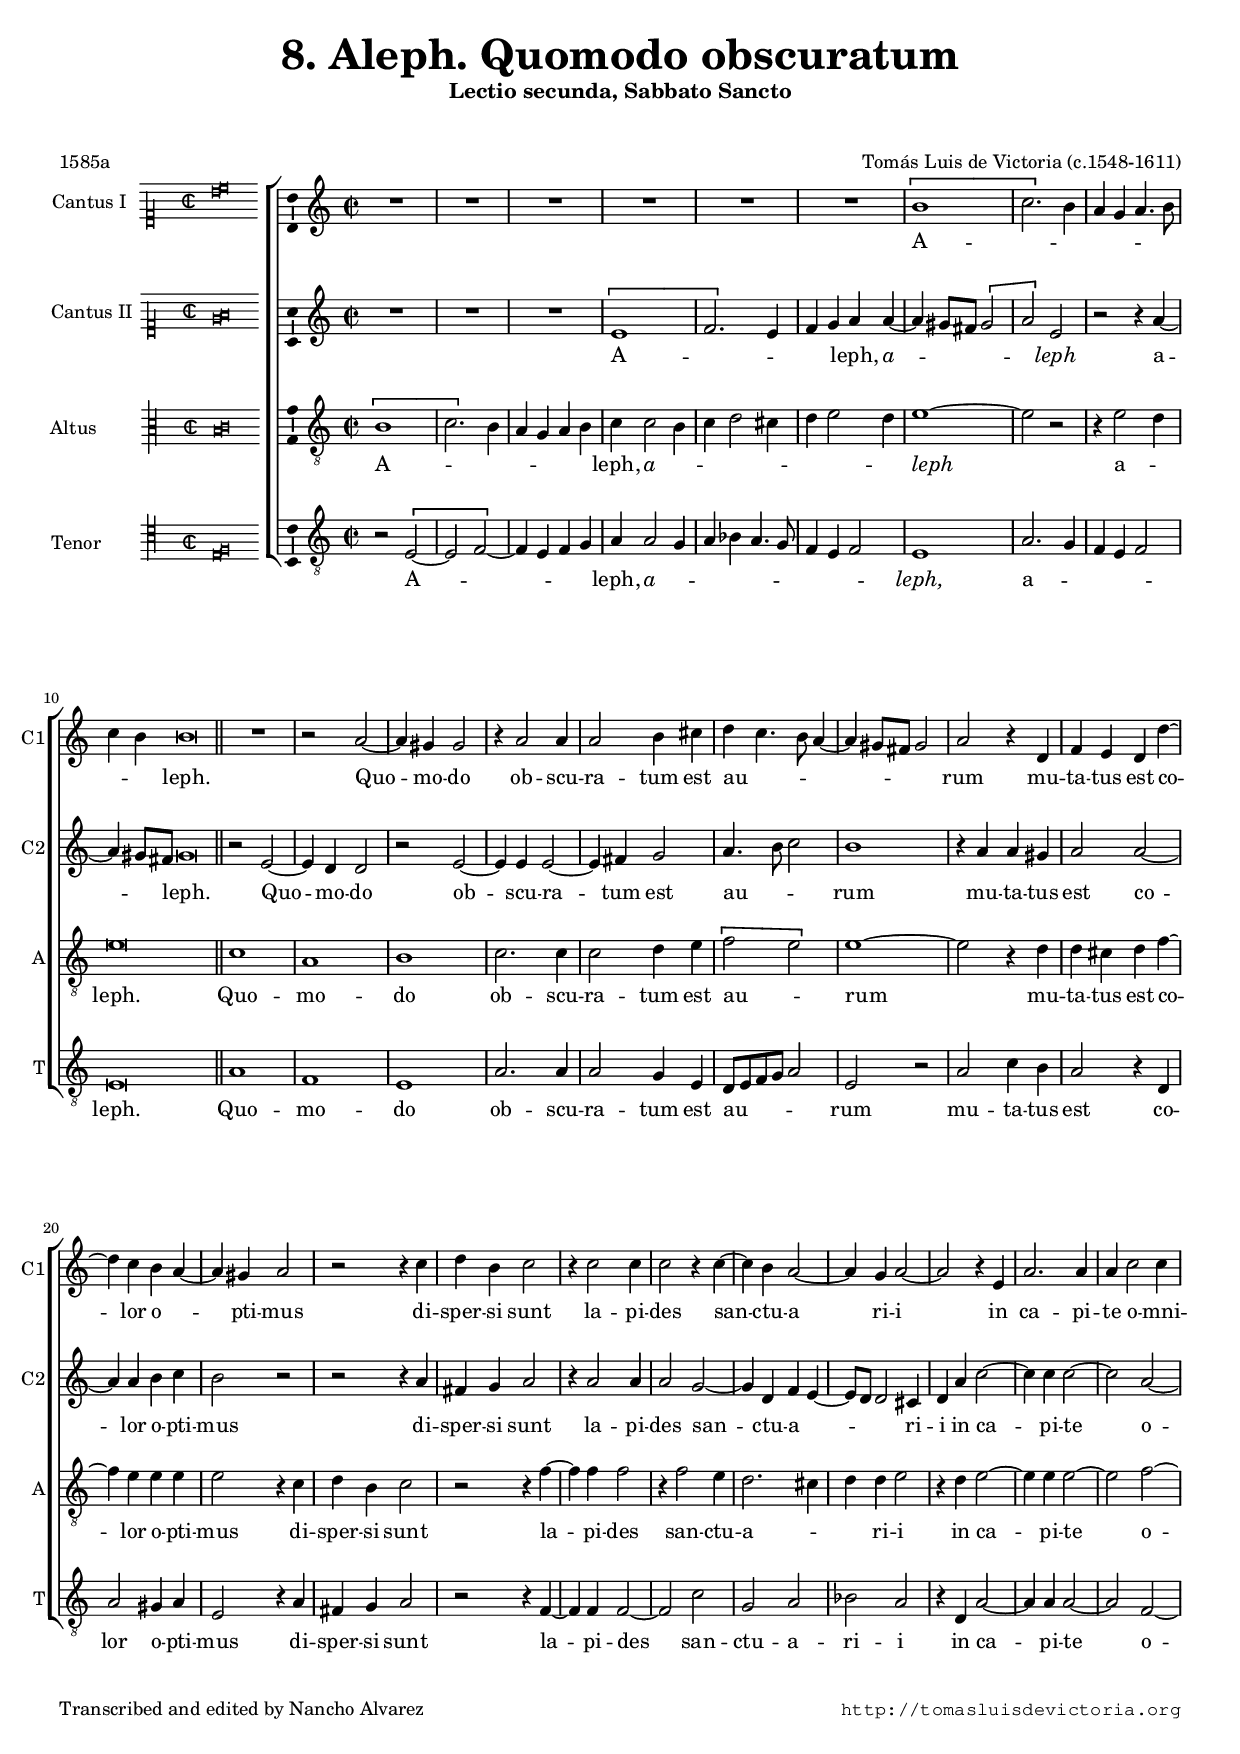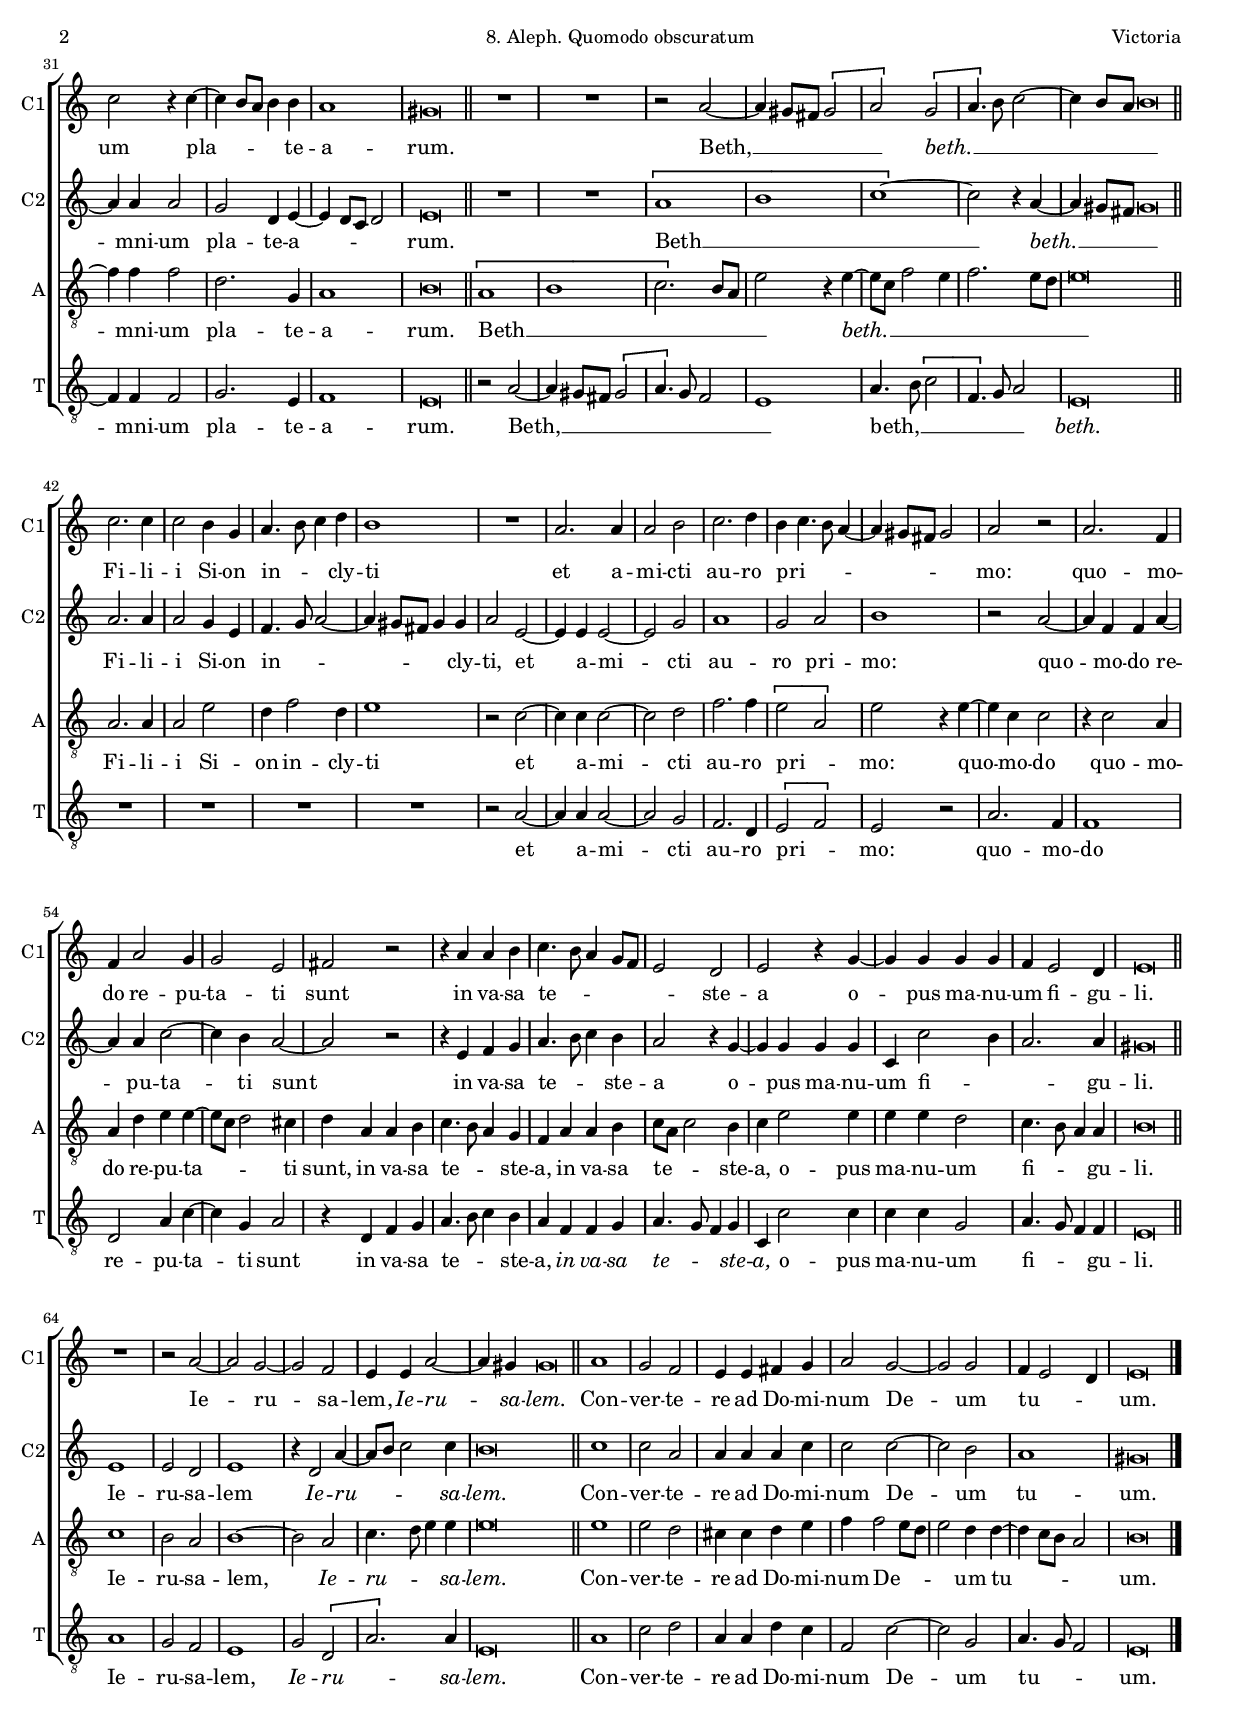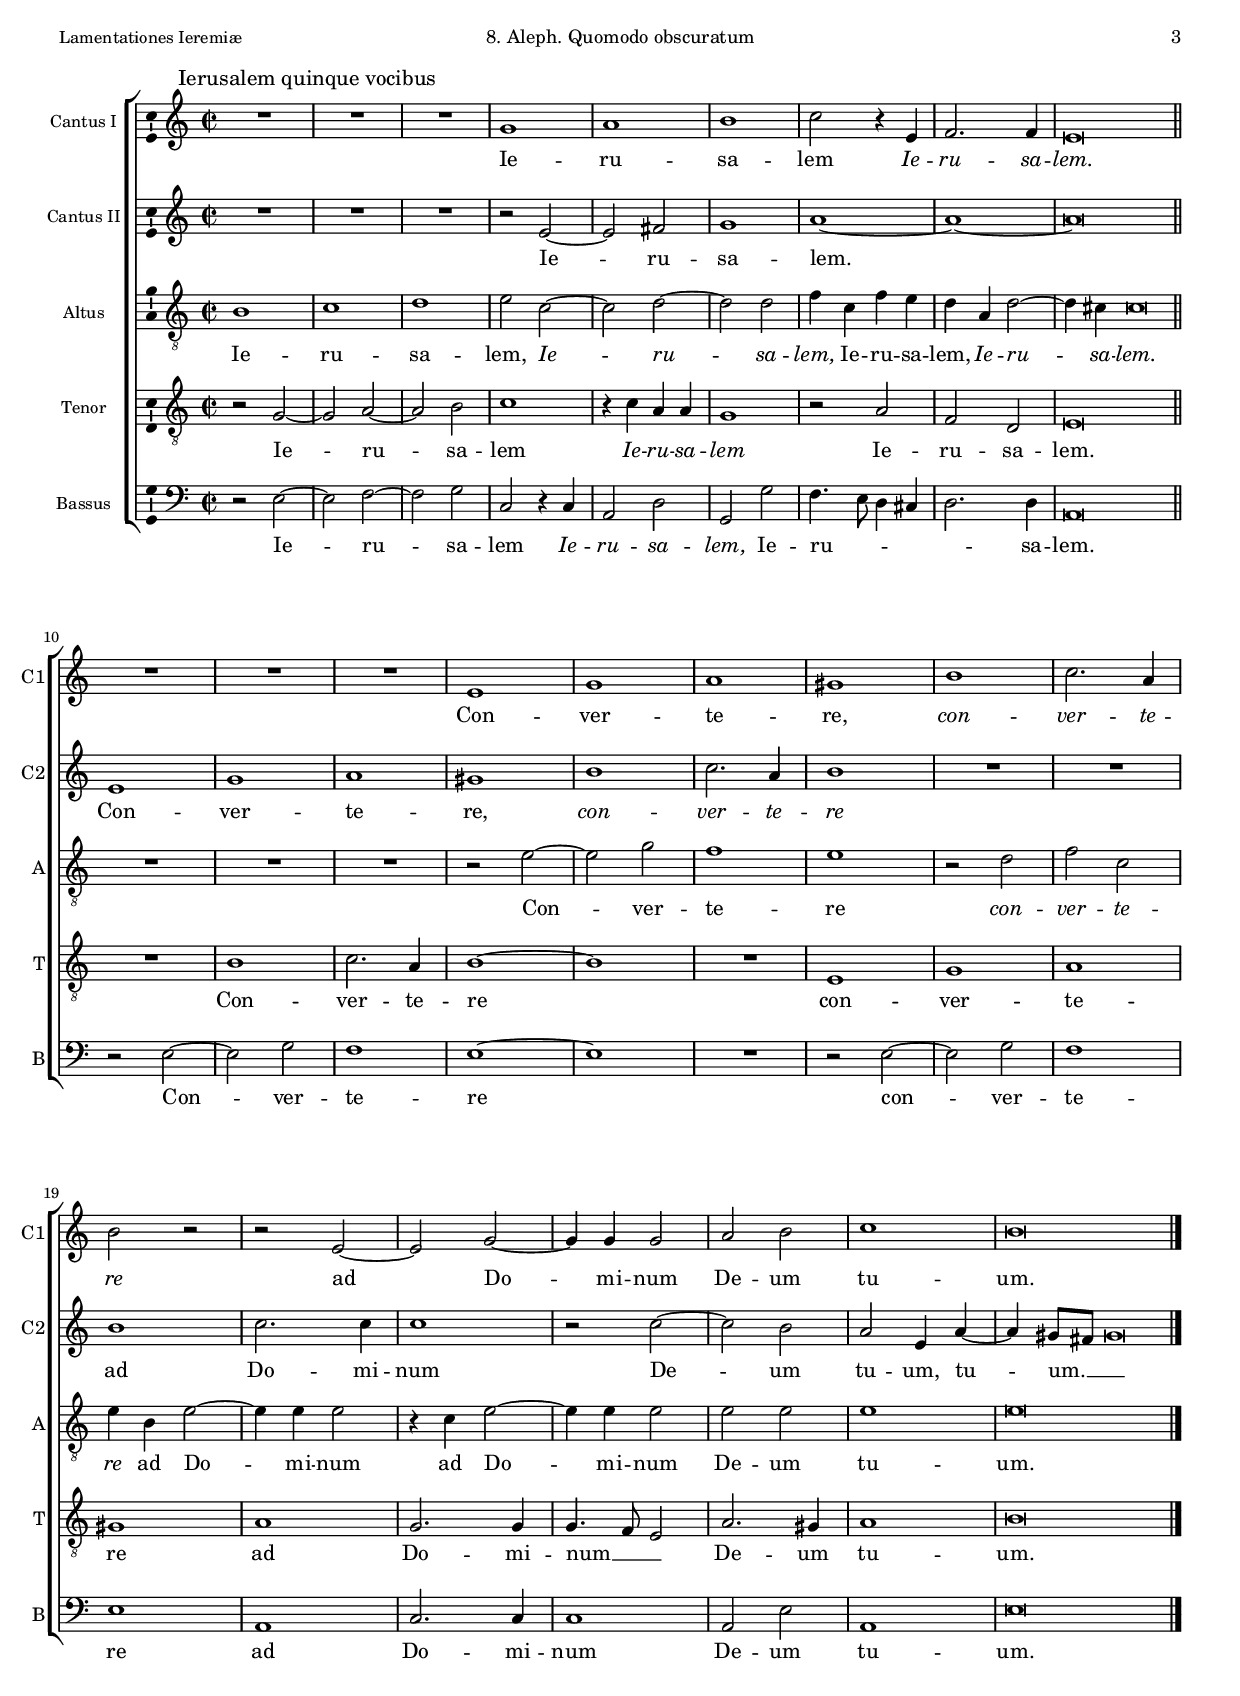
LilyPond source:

\version "2.18.0"

#(set-default-paper-size "a4")
#(set-global-staff-size 16.3)
#(ly:set-option 'point-and-click #f)
%mobile -s15.0 -i3.1 -m7 -ball

italicas=\override LyricText.font-shape = #'italic
rectas=\override LyricText.font-shape = #'upright
ss=\once \set suggestAccidentals = ##t
incipitwidth=20

htitle="8. Aleph. Quomodo obscuratum"
hcomposer="Victoria"

% Lamentaciones de Jeremías
% He cotejado el texto de las lamentaciones con un breviario romano de 1686

\header {
	title=\markup{\fontsize #3 "8. Aleph. Quomodo obscuratum" }
	subtitle=\markup{"Lectio secunda, Sabbato Sancto"} % Sabbatho
	subsubtitle=\markup{\column{" " " "}}
	composer="Tomás Luis de Victoria (c.1548-1611)"
        pdfauthor=\composer
	poet = "1585a"
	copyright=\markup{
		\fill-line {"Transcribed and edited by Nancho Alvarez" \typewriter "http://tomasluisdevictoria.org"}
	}
%	tagline=""
}


global={\key a \minor \time 2/2 \skip 1*10 \bar "||" 
                                      \skip 1*24 \bar "||" 
                                      %tablet \break
				      \skip 1*7 \bar "||"
				      \break
				      \skip 1*22 \bar "||"
				      \skip 1*6 \bar "||"
				      \skip 1*7 \bar "|."
}

cantus={
	R1*4/4 |
	R1*4/4 |
	R1*4/4 |
	R1*4/4 |
%5
	R1*4/4 |
	R1*4/4 |
	\[b'1 |
	c''2.\] b'4 |
	a' g' a'4. b'8 |
%10
	c''4 b' b'\breve*1/4 |
	R1*4/4 |
	r2 a' ~ |
	a'4 gis' gis'2 |
	r4 a'2 a'4 |
%15
	a'2 b'4 cis'' |
	d'' c''4. b'8 a'4 ~ |
	a' gis'8 fis' gis'2 |
	a' r4 d' |
	f' e' d' d'' ~ |
%20
	d'' c'' b' a' ~ |
	a' gis' a'2 |
	r r4 c'' |
	d'' b' c''2 |
	r4 c''2 c''4 |
%25
	c''2 r4 c'' ~ |
	c'' b' a'2 ~ |
	a'4 g' a'2 ~ |
	a' r4 e' |
	a'2. a'4 |
%30
	a' c''2 c''4 |
	c''2 r4 c'' ~ |
	c'' b'8 a' b'4 b' |
	a'1 |
	gis'\breve*1/2 |
%35
	R1*4/4 |
	R1*4/4 |
	r2 a' ~ |
	a'4 gis'8 fis' \[gis'2 |
	a'\] \[g' |
%40
	a'4.\] b'8 c''2 ~ |
	c''4 b'8 a' b'\breve*1/4 |
	c''2. c''4 |
	c''2 b'4 g' |
	a'4. b'8 c''4 d'' |
%45
	b'1 |
	R1*4/4 |
	a'2. a'4 |
	a'2 b' |
	c''2. d''4 |
%50
	b' c''4. b'8 a'4 ~ |
	a' gis'8 fis' gis'2 |
	a' r |
	a'2. f'4 |
	f' a'2 g'4 |
%55
	g'2 e' |
	fis' r |
	r4 a' a' b' |
	c''4. b'8 a'4 g'8 f' |
	e'2 d' |
%60
	e' r4 g' ~ |
	g' g' g' g' |
	f' e'2 d'4 |
	e'\breve*1/2 |
	R1*4/4 |
%65
	r2 a' ~ |
	a' g' ~ |
	g' f' |
	e'4 e' a'2 ~ |
	a'4 gis' gis'\breve*1/4 |
%70
	a'1 |
	g'2 f' |
	e'4 e' fis' g' |
	a'2 g' ~ |
	g' g' |
%75
	f'4 e'2 d'4 |
	e'\breve*1/2 |
}

cantusdos={
	R1*4/4 |
	R1*4/4 |
	R1*4/4 |
	\[e'1 |
%5
	f'2.\] e'4 |
	f' g' a' a' ~ |
	a' gis'8 fis' \[gis'2 |
	a'\] e' |
	r r4 a' ~ |
%10
	a' gis'8 fis' gis'\breve*1/4 |
	r2 e' ~ |
	e'4 d' d'2 |
	r e' ~ |
	e'4 e' e'2 ~ |
%15
	e'4 fis' g'2 |
	a'4. b'8 c''2 |
	b'1 |
	r4 a' a' gis' |
	a'2 a' ~ |
%20
	a'4 a' b' c'' |
	b'2 r |
	r r4 a' |
	fis' g' a'2 |
	r4 a'2 a'4 |
%25
	a'2 g' ~ |
	g'4 d' f' e' ~ |
	e'8 d' d'2 cis'4 |
	d' a' c''2 ~ |
	c''4 c'' c''2 ~ |
%30
	c'' a' ~ |
	a'4 a' a'2 |
	g' d'4 e' ~ |
	e' d'8 c' d'2 |
	e'\breve*1/2 |
%35
	R1*4/4 |
	R1*4/4 |
	\[a'1 |
	b' |
	c'' ~ \] |
%40
	c''2 r4 a' ~ |
	a' gis'8 fis' gis'\breve*1/4 |
	a'2. a'4 |
	a'2 g'4 e' |
	f'4. g'8 a'2 ~ |
%45
	a'4 gis'8 fis' gis'4 gis' |
	a'2 e' ~ |
	e'4 e' e'2 ~ |
	e' g' |
	a'1 |
%50
	g'2 a' |
	b'1 |
	r2 a' ~ |
	a'4 f' f' a' ~ |
	a' a' c''2 ~ |
%55
	c''4 b' a'2 ~ |
	a' r |
	r4 e' f' g' |
	a'4. b'8 c''4 b' |
	a'2 r4 g' ~ |
%60
	g' g' g' g' |
	c' c''2 b'4 |
	a'2. a'4 |
	gis'\breve*1/2 |
	e'1 |
%65
	e'2 d' |
	e'1 |
	r4 d'2 a'4 ~ |
	a'8 b' c''2 c''4 |
	b'\breve*1/2 |
%70
	c''1 |
	c''2 a' |
	a'4 a' a' c'' |
	c''2 c'' ~ |
	c'' b' |
%75
	a'1 |
	gis'\breve*1/2 |
}

altus={
	\[b1 |
	c'2.\] b4 |
	a g a b |
	c' c'2 b4 |
%5
	c' d'2 cis'4 |
	d' e'2 d'4 |
	e'1 ~ |
	e'2 r |
	r4 e'2 d'4 |
%10
	e'\breve*1/2 |
	c'1 |
	a |
	b |
	c'2. c'4 |
%15
	c'2 d'4 e' |
	\[f'2 e'\] |
	e'1 ~ |
	e'2 r4 d' |
	d' cis' d' f' ~ |
%20
	f' e' e' e' |
	e'2 r4 c' |
	d' b c'2 |
	r r4 f' ~ |
	f' f' f'2 |
%25
	r4 f'2 e'4 |
	d'2. cis'4 |
	d' d' e'2 |
	r4 d' e'2 ~ |
	e'4 e' e'2 ~ |
%30
	e' f' ~ |
	f'4 f' f'2 |
	d'2. g4 |
	a1 |
	b\breve*1/2 |
%35
	\[a1 |
	b |
	c'2.\] b8 a |
	e'2 r4 e' ~ |
	e'8 c' f'2 e'4 |
%40
	f'2. e'8 d' |
	e'\breve*1/2 |
	a2. a4 |
	a2 e' |
	d'4 f'2 d'4 |
%45
	e'1 |
	r2 c' ~ |
	c'4 c' c'2 ~ |
	c' d' |
	f'2. f'4 |
%50
	\[e'2 a\] |
	e' r4 e' ~ |
	e' c' c'2 |
	r4 c'2 a4 |
	a d' e' e' ~ |
%55
	e'8 c' d'2 cis'4 |
	d' a a b |
	c'4. b8 a4 g |
	f a a b |
	c'8 a c'2 b4 |
%60
	c' e'2 e'4 |
	e' e' d'2 |
	c'4. b8 a4 a |
	b\breve*1/2 |
	c'1 |
%65
	b2 a |
	b1 ~ |
	b2 a |
	c'4. d'8 e'4 e' |
	e'\breve*1/2 |
%70
	e'1 |
	e'2 d' |
	cis'4 cis' d' e' |
	f' f'2 e'8 d' |
	e'2 d'4 d' ~ |
%75
	d' c'8 b a2 |
	b\breve*1/2 |
}

tenor={
	r2 \[e ~ |
	e f ~ \] |
	f4 e f g |
	a a2 g4 |
%5
	a bes a4. g8 |
	f4 e f2 |
	e1 |
	a2. g4 |
	f e f2 |
%10
	e\breve*1/2 |
	a1 |
	f |
	e |
	a2. a4 |
%15
	a2 g4 e |
	d8 e f g a2 |
	e r |
	a c'4 b |
	a2 r4 d |
%20
	a2 gis4 a |
	e2 r4 a |
	fis g a2 |
	r r4 f ~ |
	f f f2 ~ |
%25
	f c' |
	g a |
	bes a |
	r4 d a2 ~ |
	a4 a a2 ~ |
%30
	a f ~ |
	f4 f f2 |
	g2. e4 |
	f1 |
	e\breve*1/2 |
%35
	r2 a ~ |
	a4 gis8 fis \[gis2 |
	a4.\] g8 f2 |
	e1 |
	a4. b8 \[c'2 |
%40
	f4.\] g8 a2 |
	e\breve*1/2 |
	R1*4/4 |
	R1*4/4 |
	R1*4/4 |
%45
	R1*4/4 |
	r2 a ~ |
	a4 a a2 ~ |
	a g |
	f2. d4 |
%50
	\[e2 f\] |
	e r |
	a2. f4 |
	f1 |
	d2 a4 c' ~ |
%55
	c' g a2 |
	r4 d f g |
	a4. b8 c'4 b |
	a f f g |
	a4. g8 f4 g |
%60
	c c'2 c'4 |
	c' c' g2 |
	a4. g8 f4 f |
	e\breve*1/2 |
	a1 |
%65
	g2 f |
	e1 |
	g2 \[d |
	a2.\] a4 |
	e\breve*1/2 |
%70
	a1 |
	c'2 d' |
	a4 a d' c' |
	f2 c' ~ |
	c' g |
%75
	a4. g8 f2 |
	e\breve*1/2 |
}

textocantus=\lyricmode{
A -- _ _ _ _ _ _ _ _ leph.
Quo -- _ mo -- do  ob -- scu -- ra -- tum est
au -- _ _ _ _ _ _ _ rum % :
mu -- ta -- tus est co -- _ lor o -- _ _ pti -- mus % :
di -- sper -- si sunt
la -- pi -- des san -- _ ctu -- a _ ri -- i _
in ca -- pi -- te o -- mni -- um
pla -- _ _ _ _ te -- a -- rum.
Beth, __ _ _ _ _ _ 
\italicas
beth. __ _ _ _ _ _ _ _ 
\rectas
Fi -- li -- i Si -- on in -- _ _ cly -- ti
et a -- mi -- cti au -- ro pri -- _ _ _ _ _ _ _ mo:
quo -- mo -- do re -- pu -- ta -- ti sunt
in va -- sa te -- _ _ _ _ _ ste -- a
o -- _ pus ma -- nu -- um
fi -- gu -- li.
Ie -- _ ru -- _ sa -- lem,
\italicas
Ie -- ru -- _ sa -- lem.
\rectas
Con -- ver -- te -- re ad Do -- mi -- num De -- _ um tu -- _ _ um.
}

textocantusdos=\lyricmode{
A -- _ _ _ _ leph,
\italicas
a -- _ _ _ _ _ leph
\rectas
a -- _ _ _ leph.
Quo -- _ mo -- do 
ob -- _ scu -- ra -- _ tum est
au -- _ _ rum
mu -- ta -- tus est co -- _ lor o -- pti -- mus
di -- sper -- si sunt
la -- pi -- des san -- _ ctu -- a -- _ _ _ _ ri -- i in ca -- _ pi -- te _ o -- _ mni -- um
pla -- te -- a -- _ _ _ _ rum.
Beth __ _ _ _ 
\italicas
beth. __ _ _ _ _ 
\rectas
Fi -- li -- i Si -- on in -- _ _ _ _ _ _ cly -- ti,
et _ a -- mi -- _ cti au -- ro pri -- mo:
quo -- _ mo -- do re -- _ pu -- ta -- _ ti sunt _
in va -- sa te -- _ _ ste -- a
o -- _ pus ma -- nu -- um fi -- _ _ gu -- li.
Ie -- ru -- sa -- lem
\italicas
Ie -- ru -- _ _ _ sa -- lem.
\rectas
Con -- ver -- te -- re 
ad Do -- mi -- num De -- _ um tu -- um.
}

textoaltus=\lyricmode{
A -- _ _ _ _ _ _ leph,
\italicas
a -- _ _ _ _ _ _ _ leph _
\rectas
a -- _ leph.
Quo -- mo -- do
ob --  scu -- ra -- tum est
au -- _ rum _
mu -- ta -- tus est co -- _ lor o -- pti -- mus
di -- sper -- si sunt
la -- _ pi -- des san -- ctu -- a -- _ _ ri -- i
in ca -- _ pi -- te _
o -- _ mni -- um
pla -- te -- a -- rum.
Beth __ _ _ _ _ _ 
\italicas
beth. __ _ _ _ _ _ _ _ _ 
\rectas
Fi -- li -- i Si -- on in -- cly -- ti
et _ a -- mi -- _ cti au -- ro pri -- _ mo:
quo -- _ mo -- do
quo -- mo -- do re -- pu -- ta -- _ _ _ ti sunt,
in va -- sa te -- _ _ ste -- a,
in va -- sa te -- _ _ ste -- a,
o -- pus ma -- nu -- um
fi -- _ _ gu -- li.
Ie -- ru -- sa -- lem, _
\italicas
Ie -- ru -- _ _ sa -- lem.
\rectas
Con -- ver -- te -- re ad Do -- mi -- num De -- _ _ _ um tu -- _ _ _ _ um.
}

textotenor=\lyricmode{
A -- _ _ _ _ _ _ leph,
\italicas
a -- _ _ _ _ _ _ _ _ leph, 
\rectas
a -- _ _ _ _ leph.
Quo -- mo -- do ob -- scu -- ra -- tum est
au -- _ _ _ _ rum
mu -- ta -- tus est
co -- lor o -- pti -- mus
di -- sper -- si sunt
la -- _ pi -- des _ san -- ctu -- a -- ri -- i
in ca -- _ pi -- te _ o -- _ mni -- um pla -- te -- a -- rum.
Beth, __ _ _ _ _ _ _ _ _ 
beth, __ _ _ _ _ _
\italicas beth. \rectas 
et _ a -- mi -- _ cti  au -- ro pri -- _ mo:
quo -- mo -- do
re -- pu -- ta -- _ ti sunt
in va -- sa te -- _ _ ste -- a,
\italicas
in va -- sa te -- _ _ ste -- a,
\rectas
o -- pus ma -- nu -- um fi -- _ _ gu -- li.
Ie -- ru -- sa -- lem,
\italicas Ie -- ru -- _ sa -- lem. \rectas 
Con -- ver -- te -- re ad Do -- mi -- num De -- _ um tu -- _ _ um.
}

incipitcantus=\markup{
	\score{
		{ 
		\set Staff.instrumentName="Cantus I  "
		\override NoteHead.style = #'neomensural
		\override Rest.style = #'neomensural
		\override Staff.TimeSignature.style = #'neomensural
		\cadenzaOn 
		\clef "petrucci-c1"
		\key a \minor
		\time 2/2
		%\[b'\breve c''1.\]
		\[b'\breve c''\]
		} 
	\layout {
                \context {\Voice
                        \remove Ligature_bracket_engraver
                        \consists Mensural_ligature_engraver
                }
                line-width=\incipitwidth
                indent=0
        }
	}
}


incipitcantusdos=\markup{
	\score{
		{ 
		\set Staff.instrumentName="Cantus II "
		\override NoteHead.style = #'neomensural 
		\override Rest.style = #'neomensural
		\override Staff.TimeSignature.style = #'neomensural
		\cadenzaOn 
		\clef "petrucci-c1"
		\key a \minor
		\time 2/2
		%\[e'\breve f'1.\]
		\[e'\breve f'\]
		} 
	\layout {
                \context {\Voice
                        \remove Ligature_bracket_engraver
                        \consists Mensural_ligature_engraver
                }
                line-width=\incipitwidth
                indent=0
        }
	}
}


incipitaltus=\markup{
	\score{
		{ 
		\set Staff.instrumentName="Altus        "
		\override NoteHead.style = #'neomensural 
		\override Rest.style = #'neomensural
		\override Staff.TimeSignature.style = #'neomensural
		\cadenzaOn 
		\clef "petrucci-c3"
		\key a \minor
		\time 2/2
		%\[b\breve c'1.\]
		\[b\breve c'\]
		} 
	\layout {
                \context {\Voice
                        \remove Ligature_bracket_engraver
                        \consists Mensural_ligature_engraver
                }
                line-width=\incipitwidth
                indent=0
        }
	}
}


incipittenor=\markup{
	\score{
		{ 
		\set Staff.instrumentName="Tenor       "
		\override NoteHead.style = #'neomensural 
		\override Rest.style = #'neomensural
		\override Staff.TimeSignature.style = #'neomensural
		\cadenzaOn 
		\clef "petrucci-c4"
		\key a \minor
		\time 2/2
		%\[e\breve f1.\]
		\[e\breve f\]
		} 
	\layout {
                \context {\Voice
                        \remove Ligature_bracket_engraver
                        \consists Mensural_ligature_engraver
                }
                line-width=\incipitwidth
                indent=0
        }
	}
}


\score {
\transpose c' c' {
\new ChoirStaff<<
		\new Staff <<\global
		\new Voice = "v1" {
			\set Staff.instrumentName = \incipitcantus
			\set Staff.shortInstrumentName = "C1"
			\clef "treble"
			\cantus }
		\new Lyrics \lyricsto "v1" { \textocantus }
		>>

		\new Staff <<\global
		\new Voice = "v2" {
			\set Staff.instrumentName = \incipitcantusdos
			\set Staff.shortInstrumentName = "C2"
			\clef "treble"
			\cantusdos }
		\new Lyrics \lyricsto "v2" { \textocantusdos }
		>>

		\new Staff <<\global
		\new Voice = "v3" {
			\set Staff.instrumentName = \incipitaltus
			\set Staff.shortInstrumentName = "A"
			\clef "G_8"
			\altus }
		\new Lyrics \lyricsto "v3" { \textoaltus }
		>>

		\new Staff <<\global
		\new Voice = "v4" {
			\set Staff.instrumentName = \incipittenor
			\set Staff.shortInstrumentName = "T"
			\clef "G_8"
			\tenor }
		\new Lyrics \lyricsto "v4" { \textotenor }
		>>
	>>
      }%transpose

\layout{ 
	\context {\Score \override BarNumber.padding = #2 }
	\context {\Lyrics 
                \override VerticalAxisGroup.staff-affinity = #UP
                \override VerticalAxisGroup.nonstaff-relatedstaff-spacing =
                        #'((basic-distance . 0) (minimum-distance . 0) (padding . 1))
                \override LyricText.font-size = #1.2
                \override LyricHyphen.minimum-distance = #0.5
        }
	\context {\Voice melismaBusyProperties = #'() }
	%\context { \Staff \RemoveEmptyStaves }
	\context {\Staff \consists Ambitus_engraver 
			\override LigatureBracket.padding = #1
			\override VerticalAxisGroup.staff-staff-spacing =
			#'((basic-distance . 11) (minimum-distance . 0) (padding . 1))
	}
}

%\midi {\tempo 4 = 100}


}



%%%%%%%%%%%%%%%%%%%%%%%%%%%%%%%%%%%%%%%%%%%%%%%%%%%%%%%%%%%%%%%%%%%%%%%%%%%%%%%%%%%

global={\key a \minor \time 2/2 \skip 1*9 \bar "||" \break
				      \skip 1*16 \bar "|."
}

cantus={
	\once \override TextScript.X-offset = #-6.5
	s4*0^\markup{\larger "Ierusalem quinque vocibus"}
	R1*4/4 |
	R1*4/4 |
	R1*4/4 |
%80
	g'1 |
	a' |
	b' |
	c''2 r4 e' |
	f'2. f'4 |
%85
	e'\breve*1/2 |
	% cambia la clave a c2 ¡¿por error?!
	R1 |
	R1 |
	R1 |
	e' |
%90
	g' |
	a' |
	gis' |
	b' |
	c''2. a'4 |
%95
	b'2 r |
	r e' ~ |
	e' g' ~ |
	g'4 g' g'2 |
	a' b' |
%100
	c''1 |
	b'\breve*1/2
}

cantusdos={
	R1*4/4 |
	R1*4/4 |
	R1*4/4 |
%80
	r2 e' ~ |
	e' fis' |
	g'1 |
	a' ~ |
	a' ~ |
%85
	a'\breve*1/2 |
	e'1 |
	g' |
	a' |
	gis' |
%90
	b' |
	c''2. a'4 |
	b'1 |
	R1*4/4 |
	R1*4/4 |
%95
	b'1 |
	c''2. c''4 |
	c''1 |
	r2 c'' ~ |
	c'' b' |
%100
	a' e'4 a' ~ |
	a' gis'8 fis' gis'\breve*1/4
}

altus={
	b1 |
	c' |
	d' |
%80
	e'2 c' ~ |
	c' d' ~ |
	d' d' |
	f'4 c' f' e' |
	d' a d'2 ~ |
%85
	d'4 cis' cis'\breve*1/4 |
	R1*4/4 |
	R1*4/4 |
	R1*4/4 |
	r2 e' ~ |
%90
	e' g' |
	f'1 |
	e' |
	r2 d' |
	f' c' |
%95
	e'4 b e'2 ~ |
	e'4 e' e'2 |
	r4 c' e'2 ~ |
	e'4 e' e'2 |
	e' e' |
%100
	e'1 |
	e'\breve*1/2
}

tenor={
	r2 g ~ |
	g a ~ |
	a b |
%80
	c'1 |
	r4 c' a a |
	g1 |
	r2 a |
	f d |
%85
	e\breve*1/2 |
	R1*4/4 |
	b1 |
	c'2. a4 |
	b1 ~ |
%90
	b |
	R1*4/4 |
	e1 |
	g |
	a |
%95
	gis |
	a |
	g2. g4 |
	g4. f8 e2 |
	a2. gis4 |
%100
	a1 |
	b\breve*1/2
}

bassus={
	% petrucci-f4
	r2 e ~ |
	e f ~ |
	f g |
%80
	c r4 c |
	a,2 d |
	g, g |
	f4. e8 d4 cis |
	d2. d4 |
%85
	a,\breve*1/2 |
	r2 e ~ |
	e g |
	f1 |
	e ~ |
%90
	e |
	R1*4/4 |
	r2 e ~ |
	e g |
	f1 |
%95
	e |
	a, |
	c2. c4 |
	c1 |
	a,2 e |
%100
	a,1 |
	e\breve*1/2
}

textocantus=\lyricmode{
Ie -- ru -- sa -- lem
\italicas
Ie -- ru -- sa -- lem.
\rectas
Con -- ver -- te -- re,
\italicas
con -- ver -- te -- re
\rectas
ad _ Do -- _ mi -- num De -- um tu -- um.

}

textocantusdos=\lyricmode{
Ie -- _ ru -- sa -- lem. _ _ 
Con -- ver -- te -- re,
\italicas
con -- ver -- te -- re
\rectas
ad Do -- mi -- num
De -- _ um tu -- um,
tu -- _ um. __ _ _

}

textoaltus=\lyricmode{
Ie -- ru -- sa -- lem,
\italicas
Ie -- _ ru -- _ sa -- lem,
\rectas
Ie -- ru -- sa -- lem,
\italicas
Ie -- ru -- _ sa -- lem.
\rectas
Con -- _ ver -- te -- re
\italicas
con -- ver -- te -- re
\rectas
ad Do -- _ mi --  num
ad Do -- _ mi -- num De -- um tu -- um.

}

textotenor=\lyricmode{
Ie -- _ ru -- _ sa -- lem
\italicas
Ie -- ru -- sa -- lem
\rectas
Ie -- ru -- sa -- lem.
Con -- ver -- te -- re _
con -- ver -- te -- re
ad Do -- mi -- num __ _ _ De -- um tu -- um.
}

textobassus=\lyricmode{
Ie -- _ ru -- _ sa -- lem
\italicas
Ie -- ru -- sa -- lem,
\rectas
Ie -- ru -- _ _ _ _ sa -- lem.
Con -- _ ver -- te -- re _
con -- _ ver -- te -- re
ad Do -- mi -- num De -- um tu -- um.
}


\score {
\transpose c' c' {
\new ChoirStaff<<
		\new Staff <<\global
		\new Voice = "v1" {
			\set Staff.instrumentName = \markup{\smaller "Cantus I"}
			\set Staff.shortInstrumentName = "C1"
			\clef "treble"
			\cantus }
		\new Lyrics \lyricsto "v1" { \textocantus }
		>>

		\new Staff <<\global
		\new Voice = "v2" {
			\set Staff.instrumentName = \markup{\smaller "Cantus II"}
			\set Staff.shortInstrumentName = "C2"
			\clef "treble"
			\cantusdos }
		\new Lyrics \lyricsto "v2" { \textocantusdos }
		>>

		\new Staff <<\global
		\new Voice = "v3" {
			\set Staff.instrumentName = \markup{\smaller "Altus"}
			\set Staff.shortInstrumentName = "A"
			\clef "G_8"
			\altus }
		\new Lyrics \lyricsto "v3" { \textoaltus }
		>>

		\new Staff <<\global
		\new Voice = "v4" {
			\set Staff.instrumentName = \markup{\smaller "Tenor"}
			\set Staff.shortInstrumentName = "T"
			\clef "G_8"
			\tenor }
		\new Lyrics \lyricsto "v4" { \textotenor }
		>>

		\new Staff <<\global
		\new Voice ="v5" {
			\set Staff.instrumentName = \markup{\smaller "Bassus"}
			\set Staff.shortInstrumentName = "B"
			\clef "bass"
			\bassus }
		\new Lyrics \lyricsto "v5" { \textobassus }
		>>
	>>
      }%transpose


\layout{ 
	indent = 1.3\cm
	\context {\Score \override BarNumber.padding = #2 }
	\context {\Lyrics 
                \override VerticalAxisGroup.staff-affinity = #UP
                \override VerticalAxisGroup.nonstaff-relatedstaff-spacing =
                        #'((basic-distance . 0) (minimum-distance . 0) (padding . 1))
                \override LyricText.font-size = #1.2
                \override LyricHyphen.minimum-distance = #0.5
        }
	\context {\Voice melismaBusyProperties = #'() }
	%\context { \Staff \RemoveEmptyStaves }
	\context {\Staff \consists Ambitus_engraver 
			\override LigatureBracket.padding = #1
			\override VerticalAxisGroup.staff-staff-spacing =
			#'((basic-distance . 11) (minimum-distance . 0) (padding . 1))
	}
}

%\midi {\tempo 4 = 100}

}
\paper{
	evenHeaderMarkup=\markup  \fill-line { \fromproperty #'page:page-number-string \htitle \hcomposer }
	oddHeaderMarkup= \markup  \fill-line { \on-the-fly #not-first-page \smaller "Lamentationes Ieremiæ" \on-the-fly #not-first-page \htitle \on-the-fly #not-first-page \fromproperty #'page:page-number-string }
	%system-count=8
	%page-count=1
	ragged-last-bottom = ##f
	indent=3.7\cm
	system-system-spacing =
	#'((basic-distance . 20) (minimum-distance . 0) (padding . 5))
	top-system-spacing = % header
	#'((basic-distance . 10.5) (minimum-distance . 0) (padding . 0))
	last-bottom-spacing = % footer
	#'((basic-distance . 12) (minimum-distance . 0) (padding . 0))
	%top-markup-spacing #'basic-distance = 0
	%markup-system-spacing #'basic-distance = 20
}